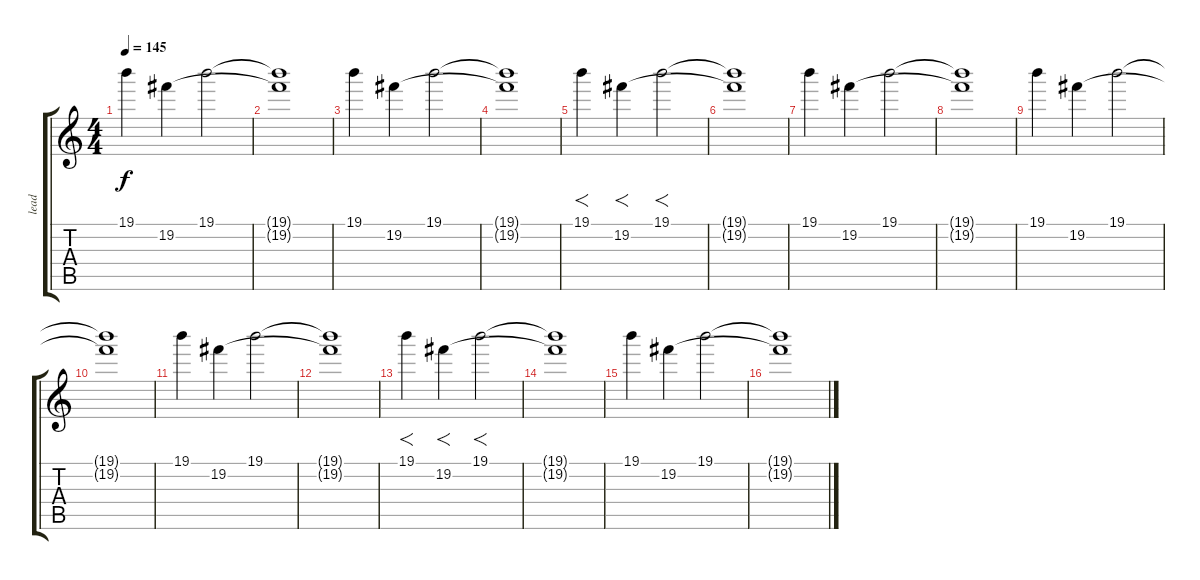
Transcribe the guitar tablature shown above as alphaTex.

\track ("lead" "lead") {instrument electricguitarmuted}
\staff {score tabs}
\tuning (E4 B3 G3 D3 A2 E2) {hide}
\ts (4 4)
\tempo 145
\clef g2
\ks c
19.1.4{dy f} 19.2.4 19.1.2 |
(19.1{t} 19.2{t}).1 |
19.1.4 19.2.4 19.1.2 |
(19.1{t} 19.2{t}).1 |
19.1.4{f volume 5 instrument pad2warm} 19.2.4{f} 19.1.2{f} |
(19.1{t} 19.2{t}).1 |
19.1.4 19.2.4 19.1.2 |
(19.1{t} 19.2{t}).1 |
19.1.4 19.2.4 19.1.2 |
(19.1{t} 19.2{t}).1 |
19.1.4 19.2.4 19.1.2 |
(19.1{t} 19.2{t}).1 |
19.1.4{f volume 5 instrument pad2warm} 19.2.4{f} 19.1.2{f} |
(19.1{t} 19.2{t}).1 |
19.1.4 19.2.4 19.1.2 |
(19.1{t} 19.2{t}).1
